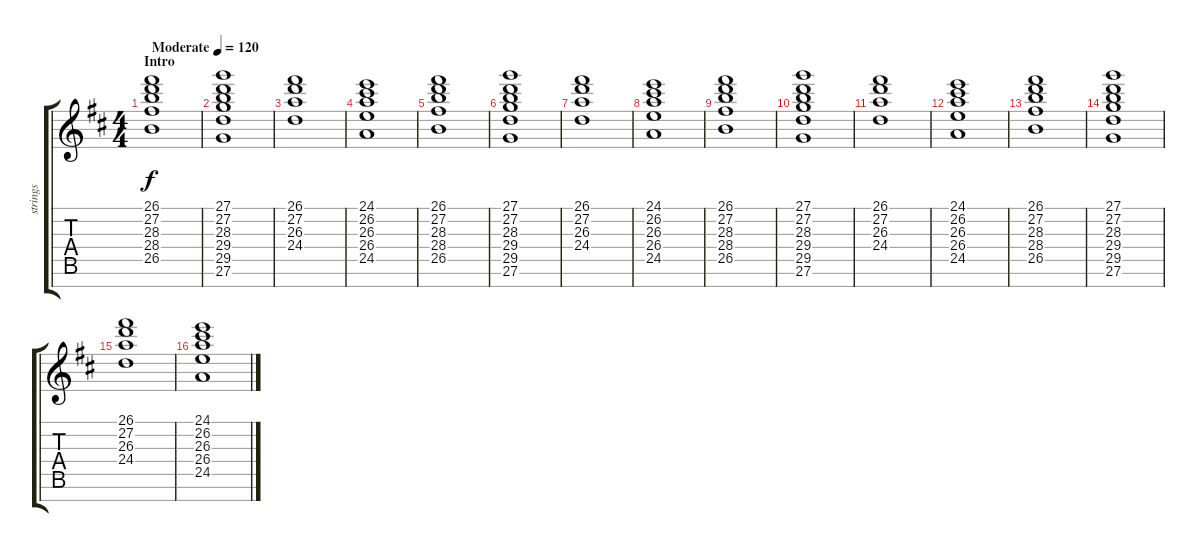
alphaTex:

\track ("strings" "strings") {instrument stringensemble1}
\staff {score tabs}
\tuning (E4 B3 G3 D3 A2 E2 B1) {hide}
\ts (4 4)
\section ("" "Intro")
\tempo (120 "Moderate")
\tempo 110
\tempo (120 "Moderate")
\clef g2
\ks bminor
(26.1 27.2 28.3 28.4 26.5).1{dy f instrument stringensemble1} |
(27.1 27.2 28.3 29.4 29.5 27.6).1 |
(26.1 27.2 26.3 24.4).1 |
(24.1 26.2 26.3 26.4 24.5).1 |
(26.1 27.2 28.3 28.4 26.5).1 |
(27.1 27.2 28.3 29.4 29.5 27.6).1 |
(26.1 27.2 26.3 24.4).1 |
(24.1 26.2 26.3 26.4 24.5).1 |
(26.1 27.2 28.3 28.4 26.5).1 |
(27.1 27.2 28.3 29.4 29.5 27.6).1 |
(26.1 27.2 26.3 24.4).1 |
(24.1 26.2 26.3 26.4 24.5).1 |
(26.1 27.2 28.3 28.4 26.5).1 |
(27.1 27.2 28.3 29.4 29.5 27.6).1 |
(26.1 27.2 26.3 24.4).1 |
(24.1 26.2 26.3 26.4 24.5).1
